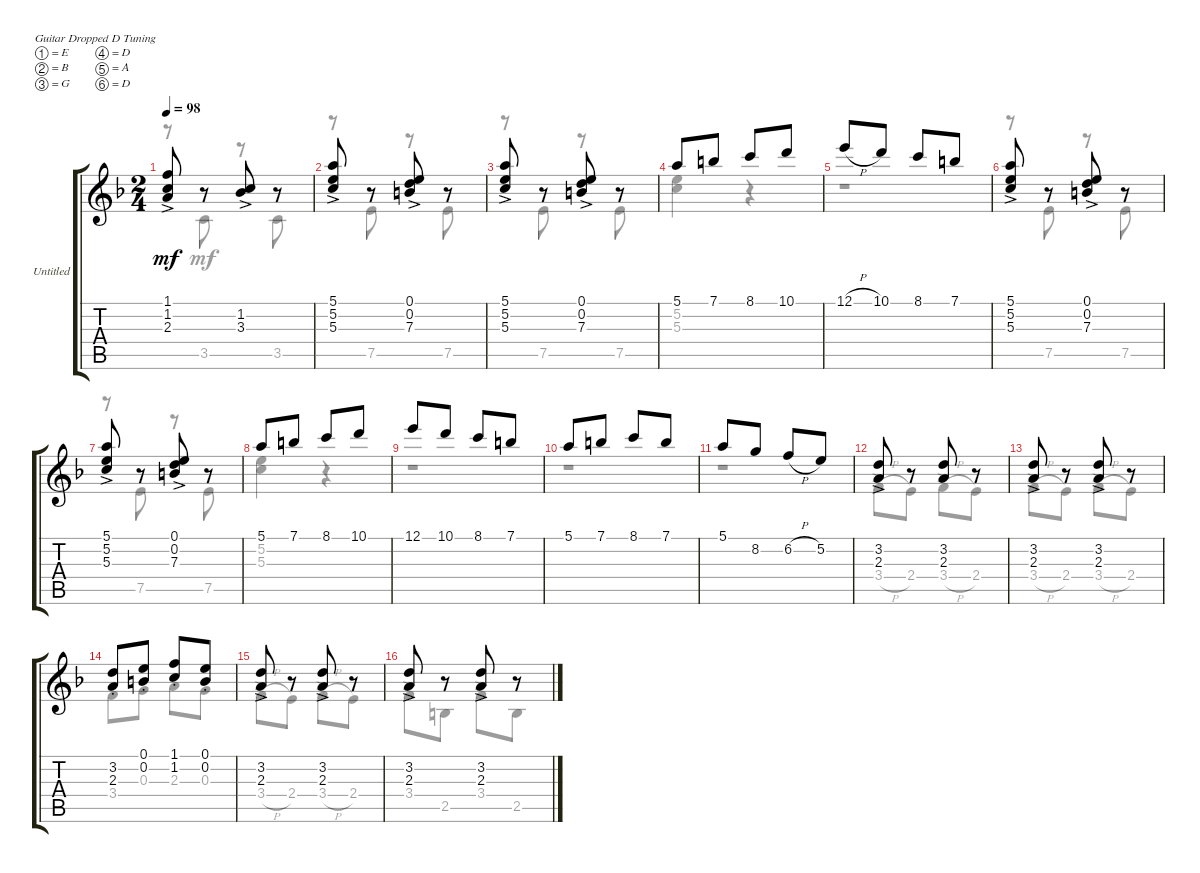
\bracketExtendMode groupsimilarinstruments
\firstSystemTrackNameOrientation horizontal
\otherSystemsTrackNameOrientation horizontal
\track ("Untitled" "Untitled") {instrument acousticguitarnylon}
\staff {score tabs}
\tuning (E4 B3 G3 D3 A2 D2)
\voice
\ts (2 4)
\tempo 98
\clef g2
\ks dminor
(1.1{ac} 1.2{ac} 2.3{ac}).8{dy mf} r.8 (1.2{ac} 3.3{ac}).8 r.8 |
(5.1{ac} 5.2{ac} 5.3{ac}).8 r.8 (0.1{ac} 7.3{ac} 0.2{ac}).8 r.8 |
(5.1{ac} 5.2{ac} 5.3{ac}).8 r.8 (0.1{ac} 7.3{ac} 0.2{ac}).8 r.8 |
5.1.8 7.1.8 8.1.8 10.1.8 |
12.1{h}.8 10.1.8 8.1.8 7.1.8 |
(5.1{ac} 5.2{ac} 5.3{ac}).8 r.8 (0.1{ac} 7.3{ac} 0.2{ac}).8 r.8 |
(5.1{ac} 5.2{ac} 5.3{ac}).8 r.8 (0.1{ac} 7.3{ac} 0.2{ac}).8 r.8 |
5.1.8 7.1.8 8.1.8 10.1.8 |
12.1.8 10.1.8 8.1.8 7.1.8 |
5.1.8 7.1.8 8.1.8 7.1.8 |
5.1.8 8.2.8 6.2{h}.8 5.2.8 |
(3.2{ac} 2.3{ac}).8 r.8 (3.2 2.3).8 r.8 |
(3.2{ac} 2.3{ac}).8 r.8 (3.2{ac} 2.3{ac}).8 r.8 |
(3.2{st} 2.3{st}).8 (0.1{st} 0.2{st}).8 (1.1{st} 1.2{st}).8 (0.1{st} 0.2{st}).8 |
(3.2{ac} 2.3{ac}).8 r.8 (3.2{ac} 2.3{ac}).8 r.8 |
(3.2{ac} 2.3{ac}).8 r.8 (3.2{ac} 2.3{ac}).8 r.8
\voice
\clef g2
\ottava regular
\simile none
\ks dminor
r.8{dy mf} 3.5.8 r.8 3.5.8 |
r.8 7.5.8 r.8 7.5.8 |
r.8 7.5.8 r.8 7.5.8 |
(5.2 5.3).4 r.4 |
r.1 |
r.8 7.5.8 r.8 7.5.8 |
r.8 7.5.8 r.8 7.5.8 |
(5.2 5.3).4 r.4 |
r.1 |
r.1 |
r.1 |
3.4{h ac}.8 2.4.8 3.4{h ac}.8 2.4.8 |
3.4{h ac}.8 2.4.8 3.4{h ac}.8 2.4.8 |
3.4{st}.8 0.3{st}.8 2.3{st}.8 0.3{st}.8 |
3.4{h ac}.8 2.4.8 3.4{h ac}.8 2.4.8 |
3.4{ac}.8 2.5.8 3.4{ac}.8 2.5.8
